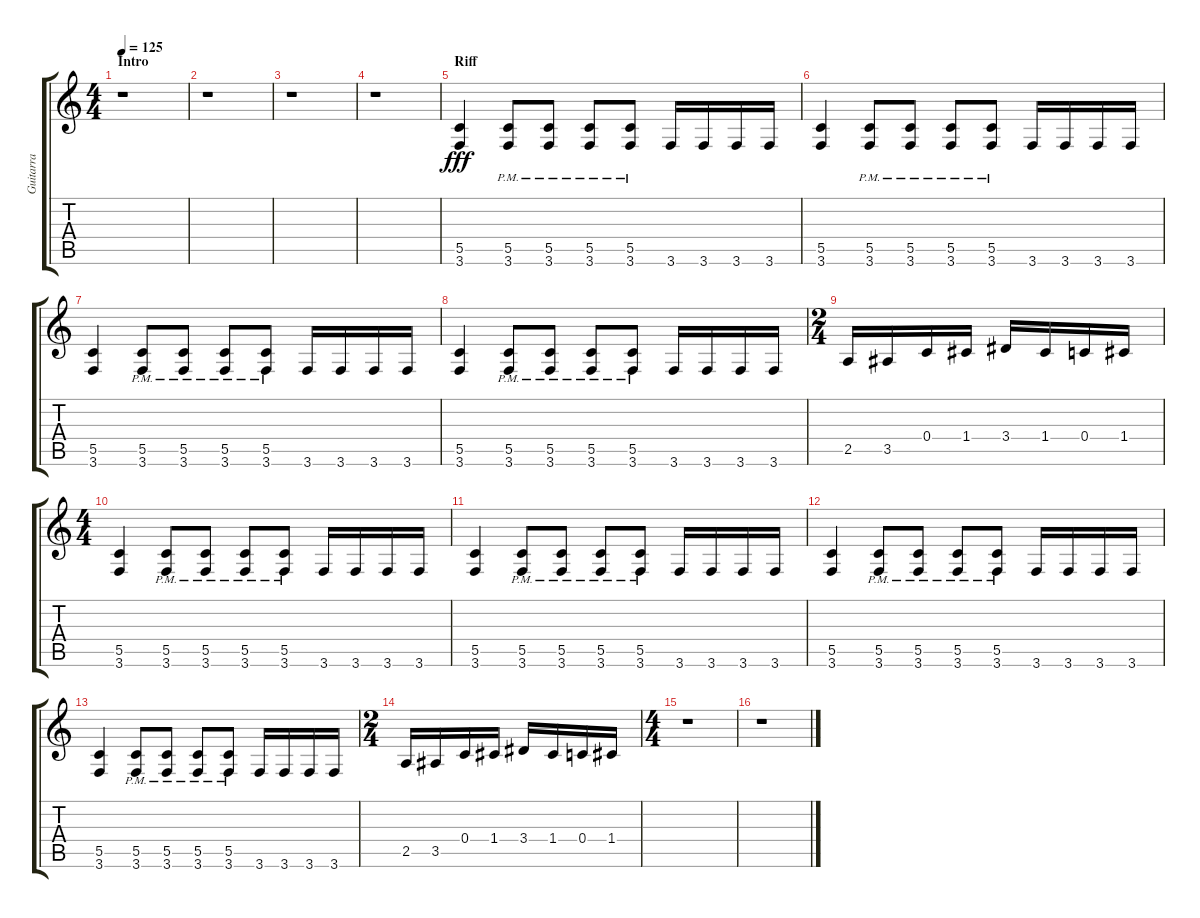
\track ("Guitarra" "Guitarra") {instrument distortionguitar}
\staff {score tabs}
\tuning (D4 A3 F3 C3 G2 D2) {hide}
\ts (4 4)
\section ("" "Intro")
\tempo 125
\clef g2
\ks c
r.1{dy fff instrument distortionguitar} |
r.1 |
r.1 |
r.1 |
\section ("" "Riff")
(5.5 3.6).4 (5.5{pm} 3.6{pm}).8 (5.5{pm} 3.6{pm}).8 (5.5{pm} 3.6{pm}).8 (5.5{pm} 3.6{pm}).8 3.6.16 3.6.16 3.6.16 3.6.16 |
(5.5 3.6).4 (5.5{pm} 3.6{pm}).8 (5.5{pm} 3.6{pm}).8 (5.5{pm} 3.6{pm}).8 (5.5{pm} 3.6{pm}).8 3.6.16 3.6.16 3.6.16 3.6.16 |
(5.5 3.6).4 (5.5{pm} 3.6{pm}).8 (5.5{pm} 3.6{pm}).8 (5.5{pm} 3.6{pm}).8 (5.5{pm} 3.6{pm}).8 3.6.16 3.6.16 3.6.16 3.6.16 |
(5.5 3.6).4 (5.5{pm} 3.6{pm}).8 (5.5{pm} 3.6{pm}).8 (5.5{pm} 3.6{pm}).8 (5.5{pm} 3.6{pm}).8 3.6.16 3.6.16 3.6.16 3.6.16 |
\ts (2 4)
2.5.16 3.5.16 0.4.16 1.4.16 3.4.16 1.4.16 0.4.16 1.4.16 |
\ts (4 4)
(5.5 3.6).4 (5.5{pm} 3.6{pm}).8 (5.5{pm} 3.6{pm}).8 (5.5{pm} 3.6{pm}).8 (5.5{pm} 3.6{pm}).8 3.6.16 3.6.16 3.6.16 3.6.16 |
(5.5 3.6).4 (5.5{pm} 3.6{pm}).8 (5.5{pm} 3.6{pm}).8 (5.5{pm} 3.6{pm}).8 (5.5{pm} 3.6{pm}).8 3.6.16 3.6.16 3.6.16 3.6.16 |
(5.5 3.6).4 (5.5{pm} 3.6{pm}).8 (5.5{pm} 3.6{pm}).8 (5.5{pm} 3.6{pm}).8 (5.5{pm} 3.6{pm}).8 3.6.16 3.6.16 3.6.16 3.6.16 |
(5.5 3.6).4 (5.5{pm} 3.6{pm}).8 (5.5{pm} 3.6{pm}).8 (5.5{pm} 3.6{pm}).8 (5.5{pm} 3.6{pm}).8 3.6.16 3.6.16 3.6.16 3.6.16 |
\ts (2 4)
2.5.16 3.5.16 0.4.16 1.4.16 3.4.16 1.4.16 0.4.16 1.4.16 |
\ts (4 4)
r.1 |
r.1
